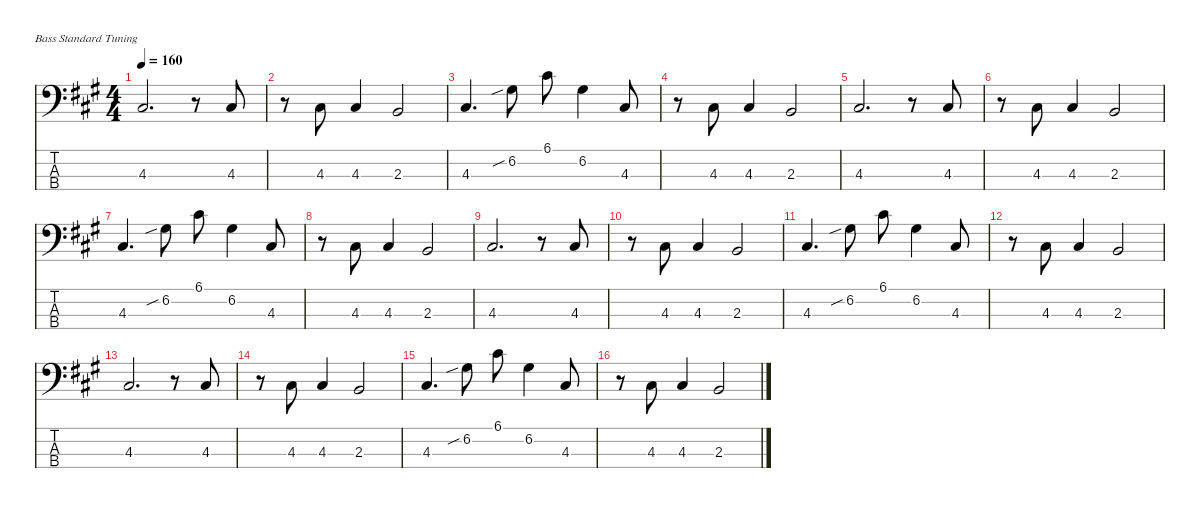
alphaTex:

\defaultSystemsLayout 4
\hideDynamics
\bracketExtendMode nobrackets
\singleTrackTrackNamePolicy hidden
\multiTrackTrackNamePolicy hidden
\firstSystemTrackNameMode fullname
\firstSystemTrackNameOrientation horizontal
\otherSystemsTrackNameOrientation horizontal
\track ("Bass" "el.bs.") {instrument electricbassfinger}
\staff {score tabs}
\tuning (G2 D2 A1 E1)
\ts (4 4)
\tempo 160
\clef f4
\ks f#minor
4.3{acc #}.2{d dy f beam Up} r.8{beam Up} 4.3{acc #}.8{dy ff beam Up} |
r.8{beam Down} 4.3{acc #}.8{beam Up} 4.3{acc #}.4{beam Up} 2.3{acc forcenatural}.2{dy f beam Up} |
4.3{acc #}.4{d dy ff beam Up} 6.2{sib acc #}.8{dy f beam Down} 6.1{acc #}.8{beam Down} 6.2{acc #}.4{dy ff beam Down} 4.3{acc #}.8{beam Up} |
r.8{beam Down} 4.3{acc #}.8{beam Up} 4.3{acc #}.4{beam Up} 2.3{acc forcenatural}.2{beam Up} |
4.3{acc #}.2{d dy f beam Up} r.8{beam Up} 4.3{acc #}.8{dy ff beam Up} |
r.8{beam Down} 4.3{acc #}.8{beam Up} 4.3{acc #}.4{beam Up} 2.3{acc forcenatural}.2{dy f beam Up} |
4.3{acc #}.4{d dy ff beam Up} 6.2{sib acc #}.8{dy f beam Down} 6.1{acc #}.8{beam Down} 6.2{acc #}.4{dy ff beam Down} 4.3{acc #}.8{beam Up} |
r.8{beam Down} 4.3{acc #}.8{beam Up} 4.3{acc #}.4{beam Up} 2.3{acc forcenatural}.2{beam Up} |
4.3{acc #}.2{d dy f beam Up} r.8{beam Up} 4.3{acc #}.8{dy ff beam Up} |
r.8{beam Down} 4.3{acc #}.8{beam Up} 4.3{acc #}.4{beam Up} 2.3{acc forcenatural}.2{dy f beam Up} |
4.3{acc #}.4{d dy ff beam Up} 6.2{sib acc #}.8{dy f beam Down} 6.1{acc #}.8{beam Down} 6.2{acc #}.4{dy ff beam Down} 4.3{acc #}.8{beam Up} |
r.8{beam Down} 4.3{acc #}.8{beam Up} 4.3{acc #}.4{beam Up} 2.3{acc forcenatural}.2{beam Up} |
4.3{acc #}.2{d dy f beam Up} r.8{beam Up} 4.3{acc #}.8{dy ff beam Up} |
r.8{beam Down} 4.3{acc #}.8{beam Up} 4.3{acc #}.4{beam Up} 2.3{acc forcenatural}.2{dy f beam Up} |
4.3{acc #}.4{d dy ff beam Up} 6.2{sib acc #}.8{dy f beam Down} 6.1{acc #}.8{beam Down} 6.2{acc #}.4{dy ff beam Down} 4.3{acc #}.8{beam Up} |
r.8{beam Down} 4.3{acc #}.8{beam Up} 4.3{acc #}.4{beam Up} 2.3{acc forcenatural}.2{beam Up}
